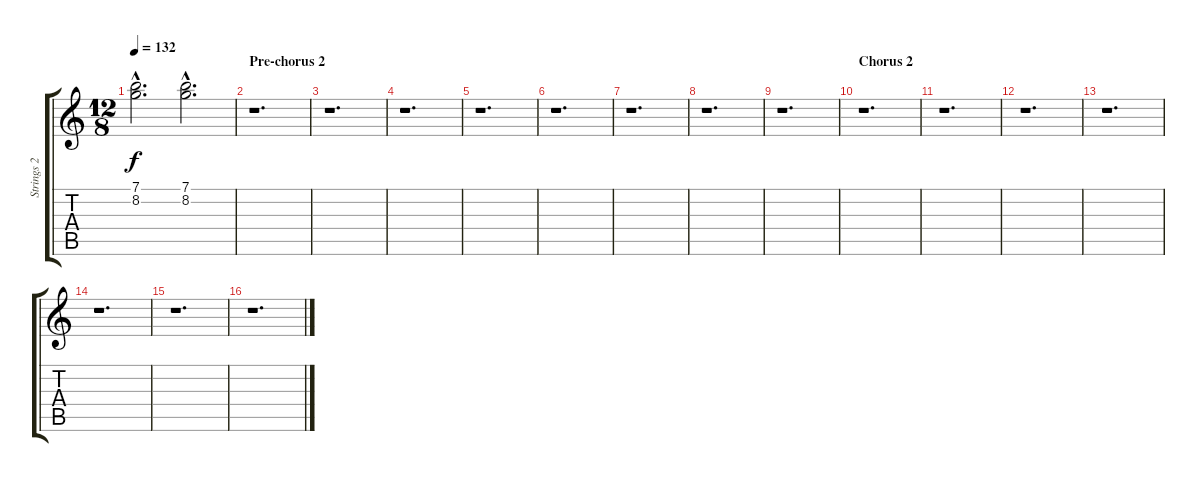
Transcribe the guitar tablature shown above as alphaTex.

\track ("Strings 2" "Strings 2") {instrument stringensemble1}
\staff {score tabs}
\tuning (E5 B4 G4 D4 A3 D3) {hide}
\ts (12 8)
\tempo 132
\clef g2
\ks c
(7.1{hac} 8.2{hac}).2{d dy f} (7.1{hac} 8.2{hac}).2{d} |
\section ("" "Pre-chorus 2")
r.1{d} |
r.1{d} |
r.1{d} |
r.1{d} |
r.1{d} |
r.1{d} |
r.1{d} |
r.1{d} |
\section ("" "Chorus 2")
r.1{d} |
r.1{d} |
r.1{d} |
r.1{d} |
r.1{d} |
r.1{d} |
r.1{d}
